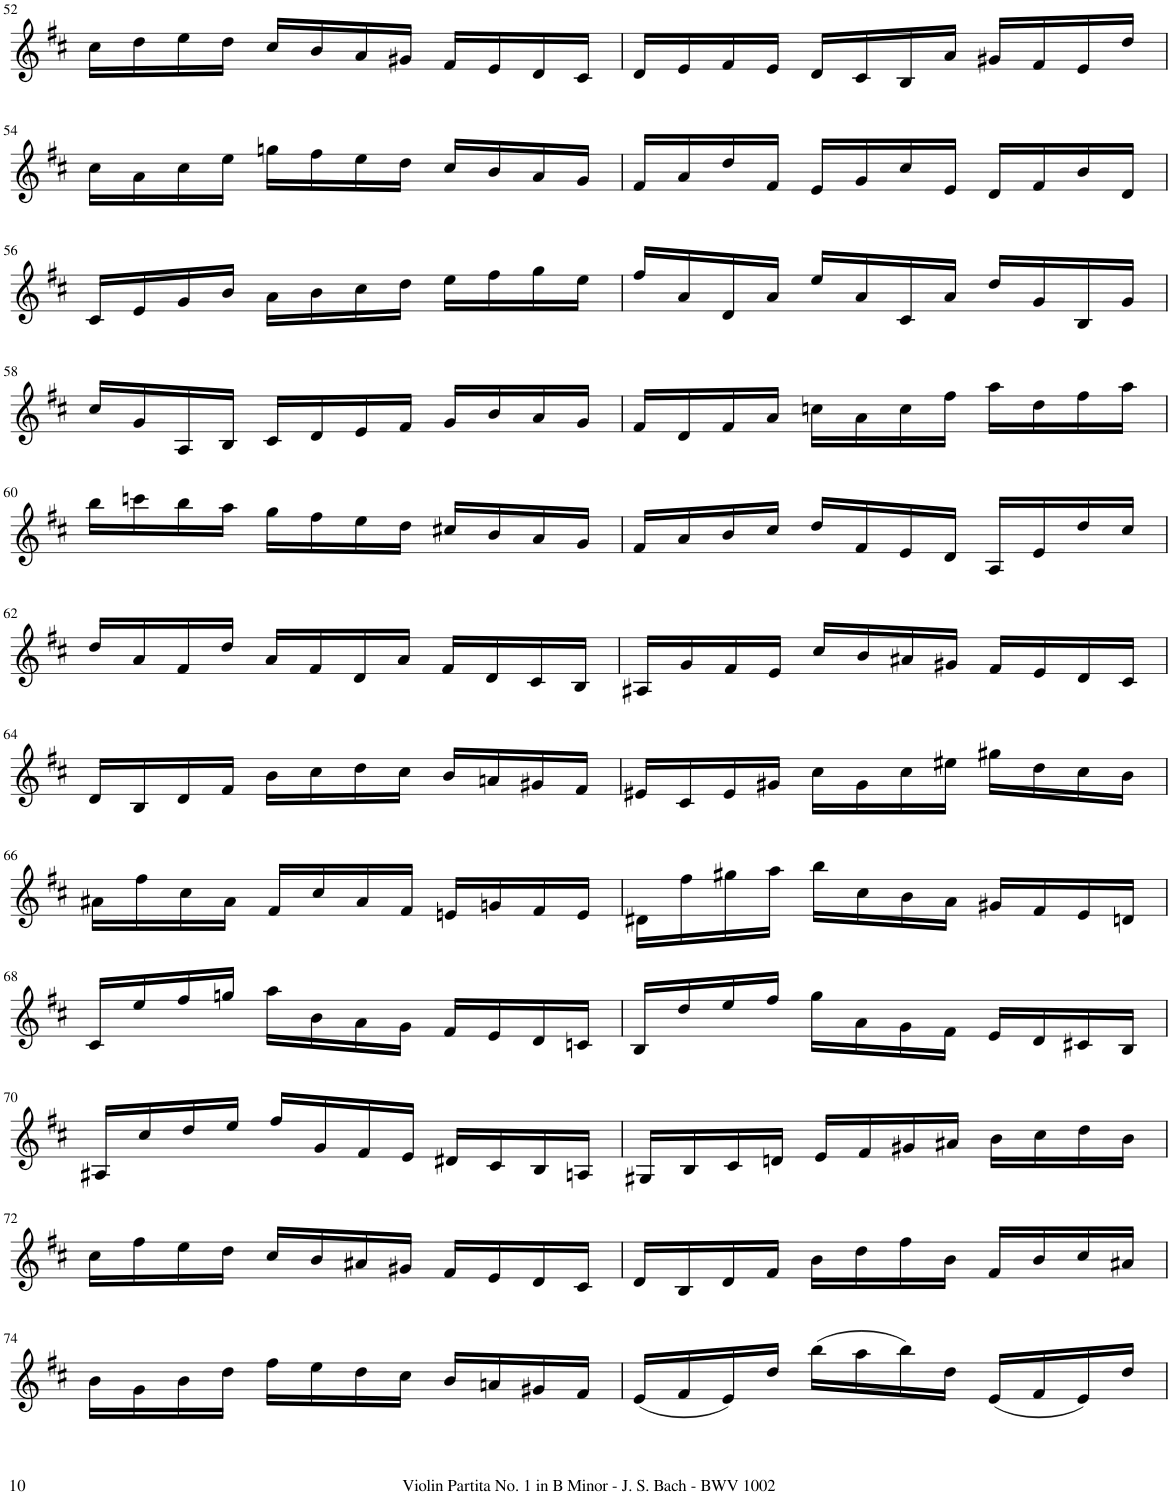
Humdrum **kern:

**kern
*part1
*staff1
*I"Violin
*I'Vln.
!!LO:PB:g=z
*clefG2
*k[f#c#]
*M3/4
=52
16cc#\LL
16dd\
16ee\
16dd\JJ
16cc#/LL
16b/
16a/
16g#X/JJ
16f#/LL
16e/
16d/
16c#/JJ
=53
16d/LL
16e/
16f#/
16e/JJ
16d/LL
16c#/
16B/
16a/JJ
16g#X/LL
16f#/
16e/
16dd/JJ
!!LO:LB:g=z
=54
16cc#\LL
16a\
16cc#\
16ee\JJ
16ggn\LL
16ff#\
16ee\
16dd\JJ
16cc#/LL
16b/
16a/
16g/JJ
=55
16f#/LL
16a/
16dd/
16f#/JJ
16e/LL
16g/
16cc#/
16e/JJ
16d/LL
16f#/
16b/
16d/JJ
!!LO:LB:g=z
=56
16c#/LL
16e/
16g/
16b/JJ
16a\LL
16b\
16cc#\
16dd\JJ
16ee\LL
16ff#\
16gg\
16ee\JJ
=57
16ff#/LL
16a/
16d/
16a/JJ
16ee/LL
16a/
16c#/
16a/JJ
16dd/LL
16g/
16B/
16g/JJ
!!LO:LB:g=z
=58
16cc#/LL
16g/
16A/
16B/JJ
16c#/LL
16d/
16e/
16f#/JJ
16g/LL
16b/
16a/
16g/JJ
=59
16f#/LL
16d/
16f#/
16a/JJ
16ccn\LL
16a\
16cc\
16ff#\JJ
16aa\LL
16dd\
16ff#\
16aa\JJ
!!LO:LB:g=z
=60
16bb\LL
16cccn\
16bb\
16aa\JJ
16gg\LL
16ff#\
16ee\
16dd\JJ
16cc#X/LL
16b/
16a/
16g/JJ
=61
16f#/LL
16a/
16b/
16cc#/JJ
16dd/LL
16f#/
16e/
16d/JJ
16A/LL
16e/
16dd/
16cc#/JJ
!!LO:LB:g=z
=62
16dd/LL
16a/
16f#/
16dd/JJ
16a/LL
16f#/
16d/
16a/JJ
16f#/LL
16d/
16c#/
16B/JJ
=63
16A#X/LL
16g/
16f#/
16e/JJ
16cc#/LL
16b/
16a#X/
16g#X/JJ
16f#/LL
16e/
16d/
16c#/JJ
!!LO:LB:g=z
=64
16d/LL
16B/
16d/
16f#/JJ
16b\LL
16cc#\
16dd\
16cc#\JJ
16b/LL
16an/
16g#X/
16f#/JJ
=65
16e#X/LL
16c#/
16e#/
16g#X/JJ
16cc#\LL
16g#\
16cc#\
16ee#X\JJ
16gg#X\LL
16dd\
16cc#\
16b\JJ
!!LO:LB:g=z
=66
16a#X\LL
16ff#\
16cc#\
16a#\JJ
16f#/LL
16cc#/
16a#/
16f#/JJ
16en/LL
16gn/
16f#/
16e/JJ
=67
16d#X\LL
16ff#\
16gg#X\
16aa\JJ
16bb\LL
16cc#\
16b\
16a\JJ
16g#X/LL
16f#/
16e/
16dn/JJ
!!LO:LB:g=z
=68
16c#/LL
16ee/
16ff#/
16ggn/JJ
16aa\LL
16b\
16a\
16g\JJ
16f#/LL
16e/
16d/
16cn/JJ
=69
16B/LL
16dd/
16ee/
16ff#/JJ
16gg\LL
16a\
16g\
16f#\JJ
16e/LL
16d/
16c#X/
16B/JJ
!!LO:LB:g=z
=70
16A#X/LL
16cc#/
16dd/
16ee/JJ
16ff#/LL
16g/
16f#/
16e/JJ
16d#X/LL
16c#/
16B/
16An/JJ
=71
16G#X/LL
16B/
16c#/
16dn/JJ
16e/LL
16f#/
16g#X/
16a#X/JJ
16b\LL
16cc#\
16dd\
16b\JJ
!!LO:LB:g=z
=72
16cc#\LL
16ff#\
16ee\
16dd\JJ
16cc#/LL
16b/
16a#X/
16g#X/JJ
16f#/LL
16e/
16d/
16c#/JJ
=73
16d/LL
16B/
16d/
16f#/JJ
16b\LL
16dd\
16ff#\
16b\JJ
16f#/LL
16b/
16cc#/
16a#X/JJ
!!LO:LB:g=z
=74
16b\LL
16g\
16b\
16dd\JJ
16ff#\LL
16ee\
16dd\
16cc#\JJ
16b/LL
16an/
16g#X/
16f#/JJ
=75
(16e/LL
16f#/
16e/)
16dd/JJ
(16bb\LL
16aa\
16bb\)
16dd\JJ
(16e/LL
16f#/
16e/)
16dd/JJ
=
*-
